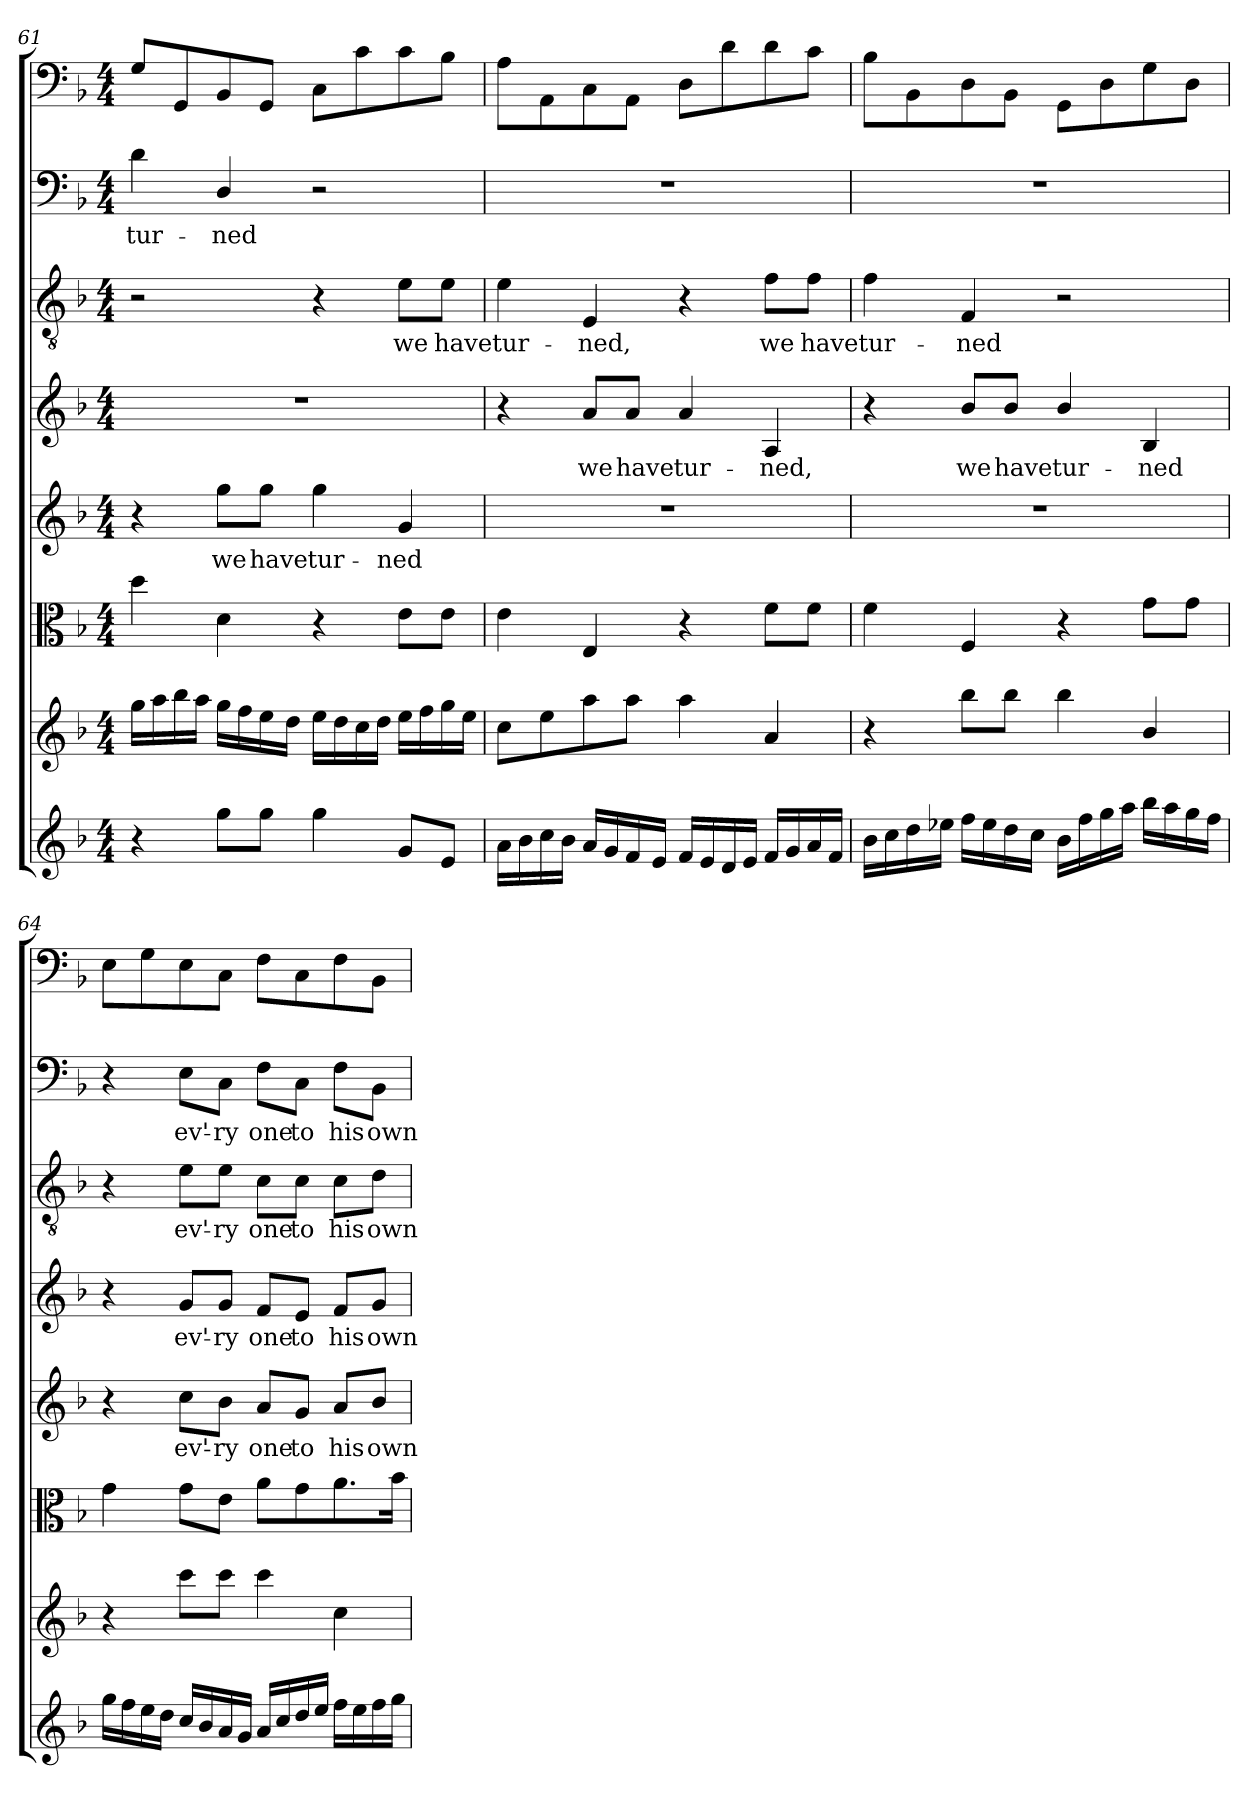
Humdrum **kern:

**kern	**kern	**kern	**kern	**text	**kern	**text	**kern	**text	**kern	**text	**kern
*part8	*part7	*part6	*part5	*part5	*part4	*part4	*part3	*part3	*part2	*part2	*part1
*staff8	*staff7	*staff6	*staff5	*staff5	*staff4	*staff4	*staff3	*staff3	*staff2	*staff2	*staff1
*clefG2	*clefG2	*clefC3	*clefG2	*	*clefG2	*	*clefGv2	*	*clefF4	*	*clefF4
*k[b-]	*k[b-]	*k[b-]	*k[b-]	*	*k[b-]	*	*k[b-]	*	*k[b-]	*	*k[b-]
*F:	*F:	*F:	*F:	*	*F:	*	*F:	*	*F:	*	*F:
*M4/4	*M4/4	*M4/4	*M4/4	*	*M4/4	*	*M4/4	*	*M4/4	*	*M4/4
=61	=61	=61	=61	=61	=61	=61	=61	=61	=61	=61	=61
4r	16gg\LL	4dd\	4r	.	1r	.	2r	.	4d\	tur-	8G/L
.	16aa\	.	.	.	.	.	.	.	.	.	.
.	16bb-\	.	.	.	.	.	.	.	.	.	8GG/
.	16aa\JJ	.	.	.	.	.	.	.	.	.	.
8gg\L	16gg\LL	4d\	8gg\L	we	.	.	.	.	4D/	-ned	8BB-/
.	16ff\	.	.	.	.	.	.	.	.	.	.
8gg\J	16ee\	.	8gg\J	have	.	.	.	.	.	.	8GG/J
.	16dd\JJ	.	.	.	.	.	.	.	.	.	.
4gg\	16ee\LL	4r	4gg\	tur-	.	.	4r	.	2r	.	8C\L
.	16dd\	.	.	.	.	.	.	.	.	.	.
.	16cc\	.	.	.	.	.	.	.	.	.	8c\
.	16dd\JJ	.	.	.	.	.	.	.	.	.	.
8g/L	16ee\LL	8e\L	4g/	-ned	.	.	8e\L	we	.	.	8c\
.	16ff\	.	.	.	.	.	.	.	.	.	.
8e/J	16gg\	8e\J	.	.	.	.	8e\J	have	.	.	8B-\J
.	16ee\JJ	.	.	.	.	.	.	.	.	.	.
=62	=62	=62	=62	=62	=62	=62	=62	=62	=62	=62	=62
16a\LL	8cc\L	4e\	1r	.	4r	.	4e\	tur-	1r	.	8A\L
16b-\	.	.	.	.	.	.	.	.	.	.	.
16cc\	8ee\	.	.	.	.	.	.	.	.	.	8AA\
16b-\JJ	.	.	.	.	.	.	.	.	.	.	.
16a/LL	8aa\	4E/	.	.	8a/L	we	4E/	-ned,	.	.	8C\
16g/	.	.	.	.	.	.	.	.	.	.	.
16f/	8aa\J	.	.	.	8a/J	have	.	.	.	.	8AA\J
16e/JJ	.	.	.	.	.	.	.	.	.	.	.
16f/LL	4aa\	4r	.	.	4a/	tur-	4r	.	.	.	8D\L
16e/	.	.	.	.	.	.	.	.	.	.	.
16d/	.	.	.	.	.	.	.	.	.	.	8d\
16e/JJ	.	.	.	.	.	.	.	.	.	.	.
16f/LL	4a/	8f\L	.	.	4A/	-ned,	8f\L	we	.	.	8d\
16g/	.	.	.	.	.	.	.	.	.	.	.
16a/	.	8f\J	.	.	.	.	8f\J	have	.	.	8c\J
16f/JJ	.	.	.	.	.	.	.	.	.	.	.
=63	=63	=63	=63	=63	=63	=63	=63	=63	=63	=63	=63
16b-\LL	4r	4f\	1r	.	4r	.	4f\	tur-	1r	.	8B-\L
16cc\	.	.	.	.	.	.	.	.	.	.	.
16dd\	.	.	.	.	.	.	.	.	.	.	8BB-\
16ee-X\JJ	.	.	.	.	.	.	.	.	.	.	.
16ff\LL	8bb-\L	4F/	.	.	8b-/L	we	4F/	-ned	.	.	8D\
16ee-\	.	.	.	.	.	.	.	.	.	.	.
16dd\	8bb-\J	.	.	.	8b-/J	have	.	.	.	.	8BB-\J
16cc\JJ	.	.	.	.	.	.	.	.	.	.	.
16b-\LL	4bb-\	4r	.	.	4b-/	tur-	2r	.	.	.	8GG\L
16ff\	.	.	.	.	.	.	.	.	.	.	.
16gg\	.	.	.	.	.	.	.	.	.	.	8D\
16aa\JJ	.	.	.	.	.	.	.	.	.	.	.
16bb-\LL	4b-/	8g\L	.	.	4B-/	-ned	.	.	.	.	8G\
16aa\	.	.	.	.	.	.	.	.	.	.	.
16gg\	.	8g\J	.	.	.	.	.	.	.	.	8D\J
16ff\JJ	.	.	.	.	.	.	.	.	.	.	.
=64	=64	=64	=64	=64	=64	=64	=64	=64	=64	=64	=64
16gg\LL	4r	4g\	4r	.	4r	.	4r	.	4r	.	8E\L
16ff\	.	.	.	.	.	.	.	.	.	.	.
16ee\	.	.	.	.	.	.	.	.	.	.	8G\
16dd\JJ	.	.	.	.	.	.	.	.	.	.	.
16cc/LL	8ccc\L	8g\L	8cc\L	ev'-	8g/L	ev'-	8e\L	ev'-	8E\L	ev'-	8E\
16b-/	.	.	.	.	.	.	.	.	.	.	.
16a/	8ccc\J	8e\J	8b-\J	-ry	8g/J	-ry	8e\J	-ry	8C\J	-ry	8C\J
16g/JJ	.	.	.	.	.	.	.	.	.	.	.
16a/LL	4ccc\	8a\L	8a/L	one	8f/L	one	8c\L	one	8F\L	one	8F\L
16cc/	.	.	.	.	.	.	.	.	.	.	.
16dd/	.	8g\	8g/J	to	8e/J	to	8c\J	to	8C\J	to	8C\
16ee/JJ	.	.	.	.	.	.	.	.	.	.	.
16ff\LL	4cc\	8.a\	8a/L	his	8f/L	his	8c\L	his	8F\L	his	8F\
16ee\	.	.	.	.	.	.	.	.	.	.	.
16ff\	.	.	8b-/J	own	8g/J	own	8d\J	own	8BB-\J	own	8BB-\J
16gg\JJ	.	16b-\Jk	.	.	.	.	.	.	.	.	.
=	=	=	=	=	=	=	=	=	=	=	=
*-	*-	*-	*-	*-	*-	*-	*-	*-	*-	*-	*-
